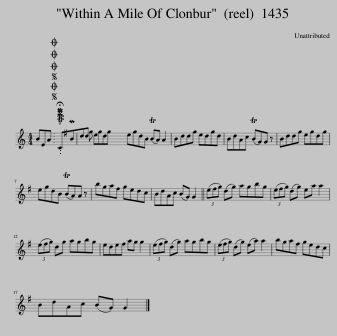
X:1
L:1/8
M:4/4
I:linebreak $
K:C
V:1 treble
V:1
 BEA |SOSOOO .!fermata!PMTuCMBdd g egdg | egdB (TBA) A2 | Bddg edgd | BdAc (TBG)G z | %5
 Bddg egdg |$ egdB (TBA)A z | bga^f gedc | BdAc (BG) G2 || (3(e^fg) (dg) agbg | %10
 (3(e^fg) (dg) ea a2 |$ (3(e^fg) dg agbg | ede^f ag g2 | (3(e^fg) (dg) agbg | (3(e^fg) (dg) (ea) a2 | %15
 bga^f gedc |$ BdAc (BG) G2 |] %17
